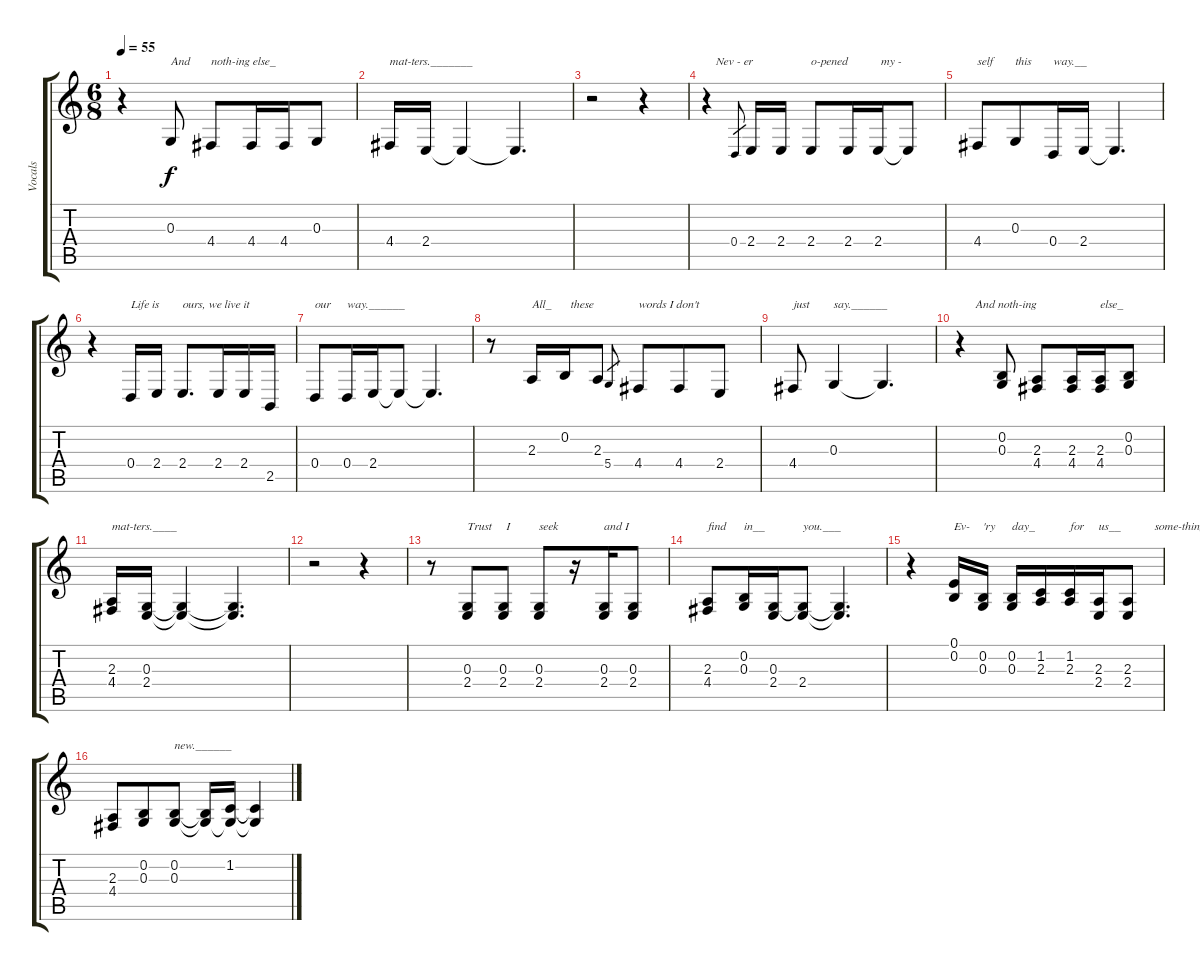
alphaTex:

\track ("Vocals" "Vocals") {instrument violin}
\staff {score tabs}
\tuning (E4 B3 G3 D3 A2 E2) {hide}
\ts (6 8)
\tempo 55
\clef g2
\ks c
r.4{dy f} 0.3.8{txt "And"} 4.4.8{txt "noth-ing else_"} 4.4.16 4.4.16 0.3.8 |
4.4.16{txt "mat-ters._______"} 2.4.16 2.4{t}.4 2.4{t}.4{d} |
r.2 r.4 |
r.4{txt "   Nev - er"} 0.4.8{gr} 2.4.16 2.4.16 2.4.8{txt "o-pened"} 2.4.16 2.4.16{txt " my -"} 2.4{t}.8 |
4.4.8{txt "self"} 0.3.8{txt "this"} 0.4.16{txt "way.__"} 2.4.16 2.4{t}.4{d} |
r.4 0.4.16{txt "Life is"} 2.4.16 2.4.8{d txt "ours, we live it"} 2.4.16 2.4.16 2.5.16 |
0.4.8{txt "our"} 0.4.16{txt "way.______"} 2.4.16 2.4{t}.8 2.4{t}.4{d} |
r.8 2.3.16{txt "All_"} 0.2.16{txt "  these"} 2.3.8 5.4.8{gr} 4.4.8{txt "words I don't"} 4.4.8 2.4.8 |
4.4.8{txt "just"} 0.3.4{txt "say.______"} 0.3{t}.4{d} |
r.4{txt "     And noth-ing"} (0.2 0.3).8 (2.3 4.4).8 (2.3 4.4).16 (2.3 4.4).16{txt "else_"} (0.2 0.3).8 |
(2.3 4.4).16{txt "mat-ters.____"} (0.3 2.4).16 (0.3{t} 2.4{t}).4 (0.3{t} 2.4{t}).4{d} |
r.2 r.4 |
r.8 (0.3 2.4).8{txt "Trust"} (0.3 2.4).8{txt " I"} (0.3 2.4).8{txt "seek"} r.16 (0.3 2.4).16{txt "and I"} (0.3 2.4).8 |
(2.3 4.4).8{txt "find"} (0.2 0.3).16{txt "in__"} (0.3 2.4).16 (0.3{t} 2.4).8{txt "you.___"} (0.3{t} 2.4{t}).4{d} |
r.4 (0.1 0.2).16{txt "Ev-"} (0.2 0.3).16{txt "'ry"} (0.2 0.3).16{txt "day_"} (1.2 2.3).16 (1.2 2.3).16{txt "for"} (2.3 2.4).16{txt "us__"} (2.3 2.4).8{txt "         some-thing"} |
(2.3 4.4).8 (0.2 0.3).8 (0.2 0.3).8{txt "new.______"} (0.2{t} 0.3{t}).16 (1.2 0.3{t}).16 (1.2{t} 0.3{t}).4
